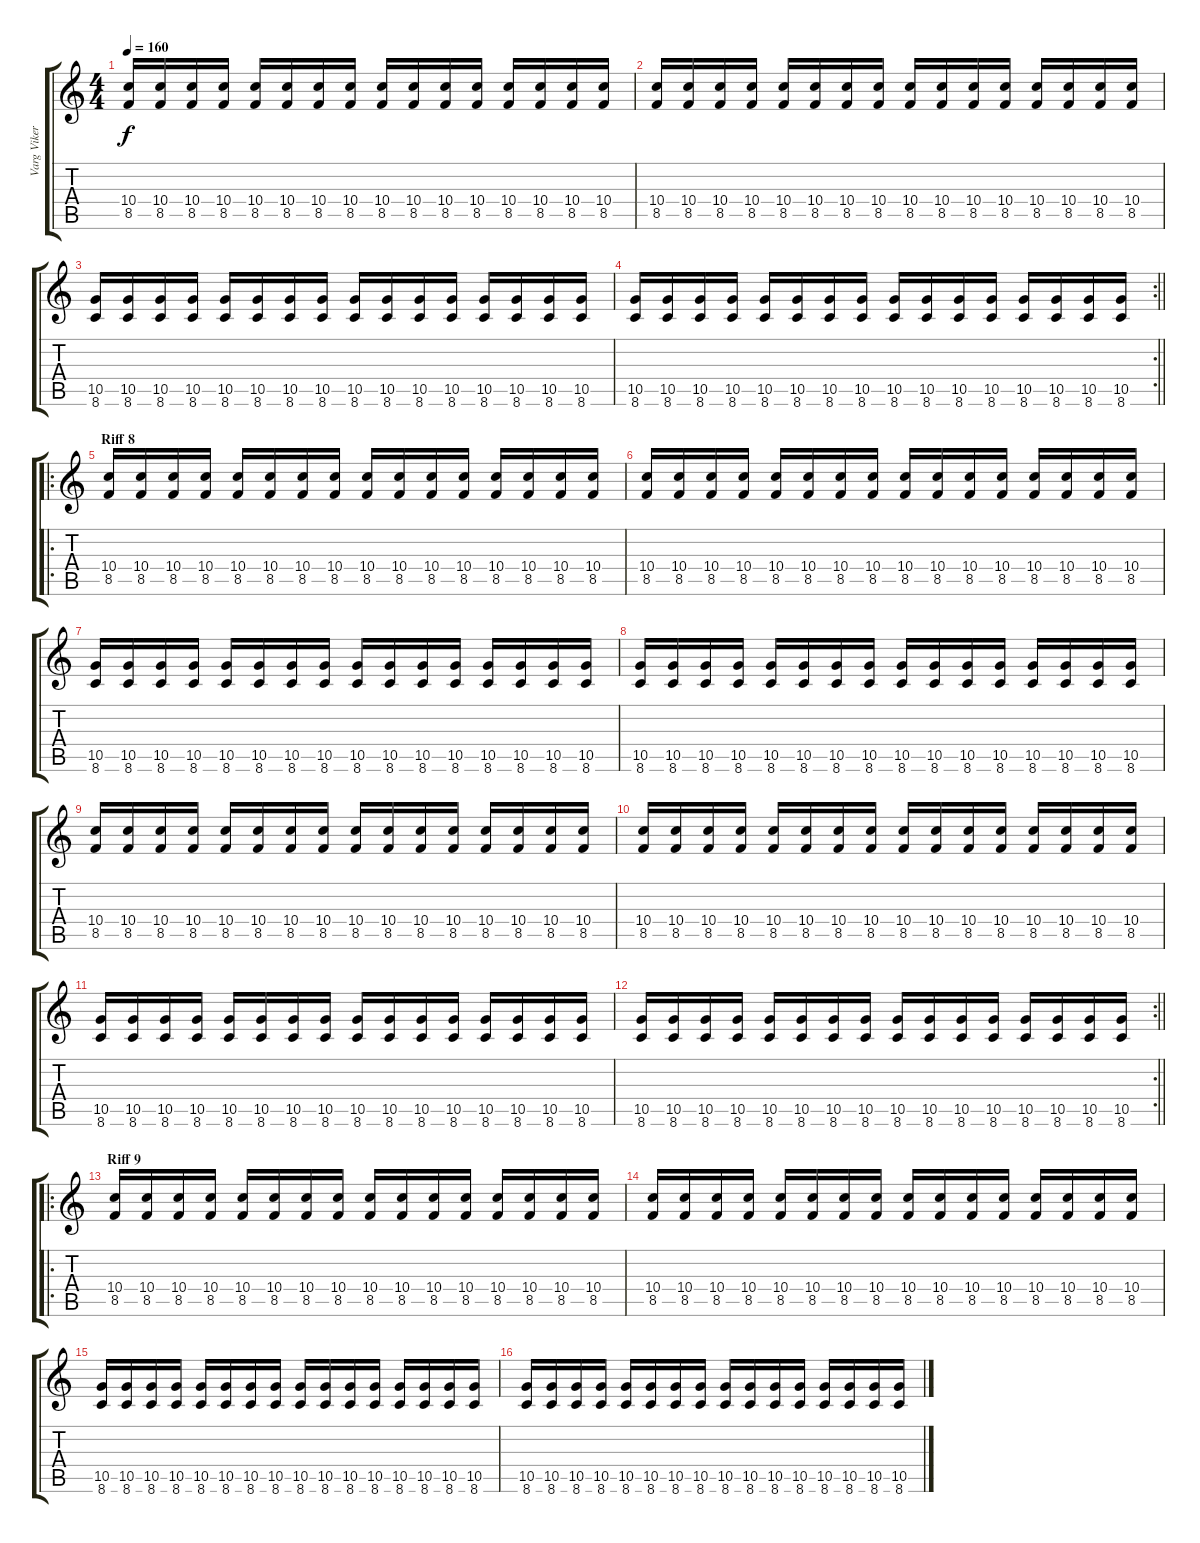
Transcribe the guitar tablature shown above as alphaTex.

\track ("Varg Vikernes (Guitar)" "Varg Viker") {instrument overdrivenguitar}
\staff {score tabs}
\tuning (E4 B3 G3 D3 A2 E2) {hide}
\ts (4 4)
\tempo 160
\clef g2
\ks c
(10.4 8.5).16{dy f} (10.4 8.5).16 (10.4 8.5).16 (10.4 8.5).16 (10.4 8.5).16 (10.4 8.5).16 (10.4 8.5).16 (10.4 8.5).16 (10.4 8.5).16 (10.4 8.5).16 (10.4 8.5).16 (10.4 8.5).16 (10.4 8.5).16 (10.4 8.5).16 (10.4 8.5).16 (10.4 8.5).16 |
(10.4 8.5).16 (10.4 8.5).16 (10.4 8.5).16 (10.4 8.5).16 (10.4 8.5).16 (10.4 8.5).16 (10.4 8.5).16 (10.4 8.5).16 (10.4 8.5).16 (10.4 8.5).16 (10.4 8.5).16 (10.4 8.5).16 (10.4 8.5).16 (10.4 8.5).16 (10.4 8.5).16 (10.4 8.5).16 |
(10.5 8.6).16 (10.5 8.6).16 (10.5 8.6).16 (10.5 8.6).16 (10.5 8.6).16 (10.5 8.6).16 (10.5 8.6).16 (10.5 8.6).16 (10.5 8.6).16 (10.5 8.6).16 (10.5 8.6).16 (10.5 8.6).16 (10.5 8.6).16 (10.5 8.6).16 (10.5 8.6).16 (10.5 8.6).16 |
\rc 2
\barLineRight lightlight
(10.5 8.6).16 (10.5 8.6).16 (10.5 8.6).16 (10.5 8.6).16 (10.5 8.6).16 (10.5 8.6).16 (10.5 8.6).16 (10.5 8.6).16 (10.5 8.6).16 (10.5 8.6).16 (10.5 8.6).16 (10.5 8.6).16 (10.5 8.6).16 (10.5 8.6).16 (10.5 8.6).16 (10.5 8.6).16 |
\ro
\section ("" "Riff 8")
(10.4 8.5).16 (10.4 8.5).16 (10.4 8.5).16 (10.4 8.5).16 (10.4 8.5).16 (10.4 8.5).16 (10.4 8.5).16 (10.4 8.5).16 (10.4 8.5).16 (10.4 8.5).16 (10.4 8.5).16 (10.4 8.5).16 (10.4 8.5).16 (10.4 8.5).16 (10.4 8.5).16 (10.4 8.5).16 |
(10.4 8.5).16 (10.4 8.5).16 (10.4 8.5).16 (10.4 8.5).16 (10.4 8.5).16 (10.4 8.5).16 (10.4 8.5).16 (10.4 8.5).16 (10.4 8.5).16 (10.4 8.5).16 (10.4 8.5).16 (10.4 8.5).16 (10.4 8.5).16 (10.4 8.5).16 (10.4 8.5).16 (10.4 8.5).16 |
(10.5 8.6).16 (10.5 8.6).16 (10.5 8.6).16 (10.5 8.6).16 (10.5 8.6).16 (10.5 8.6).16 (10.5 8.6).16 (10.5 8.6).16 (10.5 8.6).16 (10.5 8.6).16 (10.5 8.6).16 (10.5 8.6).16 (10.5 8.6).16 (10.5 8.6).16 (10.5 8.6).16 (10.5 8.6).16 |
(10.5 8.6).16 (10.5 8.6).16 (10.5 8.6).16 (10.5 8.6).16 (10.5 8.6).16 (10.5 8.6).16 (10.5 8.6).16 (10.5 8.6).16 (10.5 8.6).16 (10.5 8.6).16 (10.5 8.6).16 (10.5 8.6).16 (10.5 8.6).16 (10.5 8.6).16 (10.5 8.6).16 (10.5 8.6).16 |
(10.4 8.5).16 (10.4 8.5).16 (10.4 8.5).16 (10.4 8.5).16 (10.4 8.5).16 (10.4 8.5).16 (10.4 8.5).16 (10.4 8.5).16 (10.4 8.5).16 (10.4 8.5).16 (10.4 8.5).16 (10.4 8.5).16 (10.4 8.5).16 (10.4 8.5).16 (10.4 8.5).16 (10.4 8.5).16 |
(10.4 8.5).16 (10.4 8.5).16 (10.4 8.5).16 (10.4 8.5).16 (10.4 8.5).16 (10.4 8.5).16 (10.4 8.5).16 (10.4 8.5).16 (10.4 8.5).16 (10.4 8.5).16 (10.4 8.5).16 (10.4 8.5).16 (10.4 8.5).16 (10.4 8.5).16 (10.4 8.5).16 (10.4 8.5).16 |
(10.5 8.6).16 (10.5 8.6).16 (10.5 8.6).16 (10.5 8.6).16 (10.5 8.6).16 (10.5 8.6).16 (10.5 8.6).16 (10.5 8.6).16 (10.5 8.6).16 (10.5 8.6).16 (10.5 8.6).16 (10.5 8.6).16 (10.5 8.6).16 (10.5 8.6).16 (10.5 8.6).16 (10.5 8.6).16 |
\rc 2
\barLineRight lightlight
(10.5 8.6).16 (10.5 8.6).16 (10.5 8.6).16 (10.5 8.6).16 (10.5 8.6).16 (10.5 8.6).16 (10.5 8.6).16 (10.5 8.6).16 (10.5 8.6).16 (10.5 8.6).16 (10.5 8.6).16 (10.5 8.6).16 (10.5 8.6).16 (10.5 8.6).16 (10.5 8.6).16 (10.5 8.6).16 |
\ro
\section ("" "Riff 9")
(10.4 8.5).16 (10.4 8.5).16 (10.4 8.5).16 (10.4 8.5).16 (10.4 8.5).16 (10.4 8.5).16 (10.4 8.5).16 (10.4 8.5).16 (10.4 8.5).16 (10.4 8.5).16 (10.4 8.5).16 (10.4 8.5).16 (10.4 8.5).16 (10.4 8.5).16 (10.4 8.5).16 (10.4 8.5).16 |
(10.4 8.5).16 (10.4 8.5).16 (10.4 8.5).16 (10.4 8.5).16 (10.4 8.5).16 (10.4 8.5).16 (10.4 8.5).16 (10.4 8.5).16 (10.4 8.5).16 (10.4 8.5).16 (10.4 8.5).16 (10.4 8.5).16 (10.4 8.5).16 (10.4 8.5).16 (10.4 8.5).16 (10.4 8.5).16 |
(10.5 8.6).16 (10.5 8.6).16 (10.5 8.6).16 (10.5 8.6).16 (10.5 8.6).16 (10.5 8.6).16 (10.5 8.6).16 (10.5 8.6).16 (10.5 8.6).16 (10.5 8.6).16 (10.5 8.6).16 (10.5 8.6).16 (10.5 8.6).16 (10.5 8.6).16 (10.5 8.6).16 (10.5 8.6).16 |
(10.5 8.6).16 (10.5 8.6).16 (10.5 8.6).16 (10.5 8.6).16 (10.5 8.6).16 (10.5 8.6).16 (10.5 8.6).16 (10.5 8.6).16 (10.5 8.6).16 (10.5 8.6).16 (10.5 8.6).16 (10.5 8.6).16 (10.5 8.6).16 (10.5 8.6).16 (10.5 8.6).16 (10.5 8.6).16
